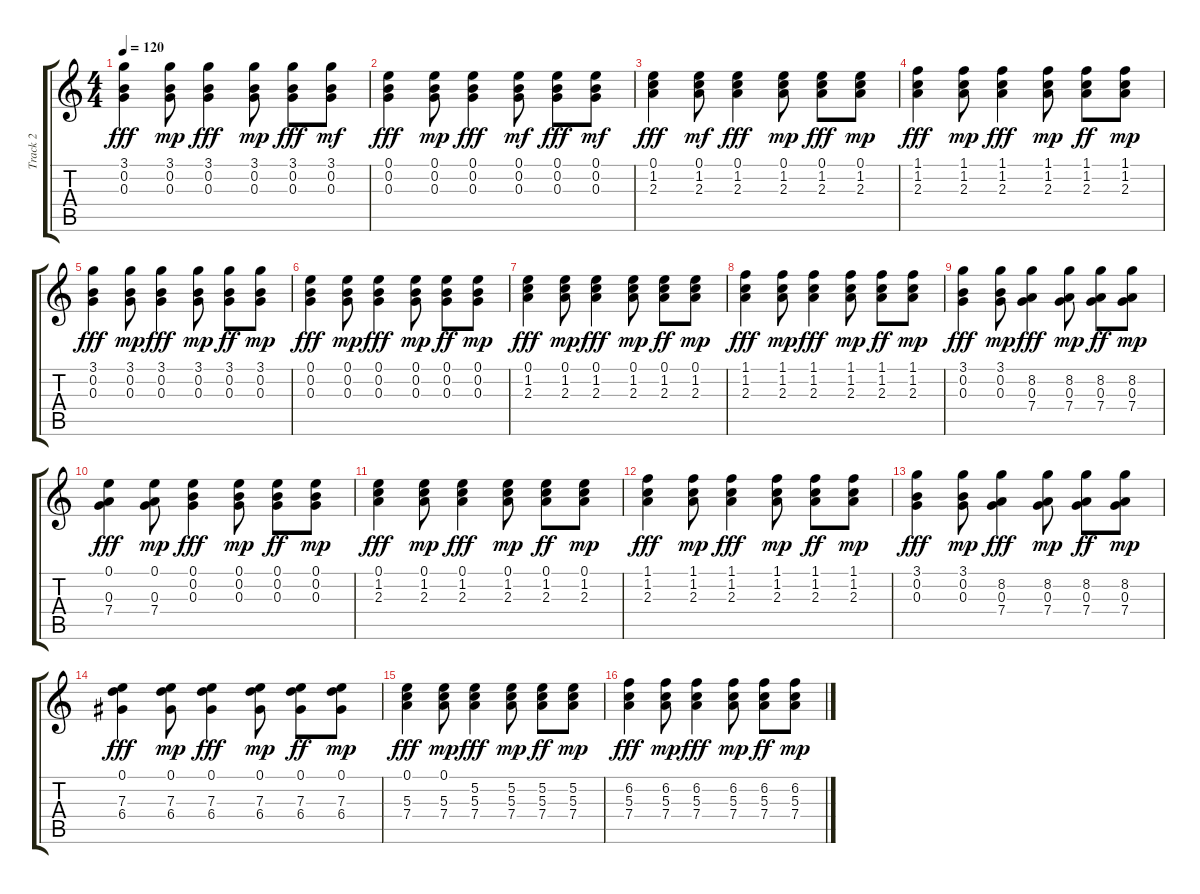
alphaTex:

\track ("Track 2" "Track 2") {instrument acousticguitarsteel}
\staff {score tabs}
\tuning (E4 B3 G3 D3 A2 E2) {hide}
\ts (4 4)
\tempo 120
\clef g2
\ks c
(3.1 0.2 0.3).4{dy fff} (3.1 0.2 0.3).8{dy mp} (3.1 0.2 0.3).4{dy fff} (3.1 0.2 0.3).8{dy mp} (3.1 0.2 0.3).8{dy fff} (3.1 0.2 0.3).8{dy mf} |
(0.1 0.2 0.3).4{dy fff} (0.1 0.2 0.3).8{dy mp} (0.1 0.2 0.3).4{dy fff} (0.1 0.2 0.3).8{dy mf} (0.1 0.2 0.3).8{dy fff} (0.1 0.2 0.3).8{dy mf} |
(0.1 1.2 2.3).4{dy fff} (0.1 1.2 2.3).8{dy mf} (0.1 1.2 2.3).4{dy fff} (0.1 1.2 2.3).8{dy mp} (0.1 1.2 2.3).8{dy fff} (0.1 1.2 2.3).8{dy mp} |
(1.1 1.2 2.3).4{dy fff} (1.1 1.2 2.3).8{dy mp} (1.1 1.2 2.3).4{dy fff} (1.1 1.2 2.3).8{dy mp} (1.1 1.2 2.3).8{dy ff} (1.1 1.2 2.3).8{dy mp} |
(3.1 0.2 0.3).4{dy fff} (3.1 0.2 0.3).8{dy mp} (3.1 0.2 0.3).4{dy fff} (3.1 0.2 0.3).8{dy mp} (3.1 0.2 0.3).8{dy ff} (3.1 0.2 0.3).8{dy mp} |
(0.1 0.2 0.3).4{dy fff} (0.1 0.2 0.3).8{dy mp} (0.1 0.2 0.3).4{dy fff} (0.1 0.2 0.3).8{dy mp} (0.1 0.2 0.3).8{dy ff} (0.1 0.2 0.3).8{dy mp} |
(0.1 1.2 2.3).4{dy fff} (0.1 1.2 2.3).8{dy mp} (0.1 1.2 2.3).4{dy fff} (0.1 1.2 2.3).8{dy mp} (0.1 1.2 2.3).8{dy ff} (0.1 1.2 2.3).8{dy mp} |
(1.1 1.2 2.3).4{dy fff} (1.1 1.2 2.3).8{dy mp} (1.1 1.2 2.3).4{dy fff} (1.1 1.2 2.3).8{dy mp} (1.1 1.2 2.3).8{dy ff} (1.1 1.2 2.3).8{dy mp} |
(3.1 0.2 0.3).4{dy fff} (3.1 0.2 0.3).8{dy mp} (8.2 0.3 7.4).4{dy fff} (8.2 0.3 7.4).8{dy mp} (8.2 0.3 7.4).8{dy ff} (8.2 0.3 7.4).8{dy mp} |
(0.1 0.3 7.4).4{dy fff} (0.1 0.3 7.4).8{dy mp} (0.1 0.2 0.3).4{dy fff} (0.1 0.2 0.3).8{dy mp} (0.1 0.2 0.3).8{dy ff} (0.1 0.2 0.3).8{dy mp} |
(0.1 1.2 2.3).4{dy fff} (0.1 1.2 2.3).8{dy mp} (0.1 1.2 2.3).4{dy fff} (0.1 1.2 2.3).8{dy mp} (0.1 1.2 2.3).8{dy ff} (0.1 1.2 2.3).8{dy mp} |
(1.1 1.2 2.3).4{dy fff} (1.1 1.2 2.3).8{dy mp} (1.1 1.2 2.3).4{dy fff} (1.1 1.2 2.3).8{dy mp} (1.1 1.2 2.3).8{dy ff} (1.1 1.2 2.3).8{dy mp} |
(3.1 0.2 0.3).4{dy fff} (3.1 0.2 0.3).8{dy mp} (8.2 0.3 7.4).4{dy fff} (8.2 0.3 7.4).8{dy mp} (8.2 0.3 7.4).8{dy ff} (8.2 0.3 7.4).8{dy mp} |
(0.1 7.3 6.4).4{dy fff} (0.1 7.3 6.4).8{dy mp} (0.1 7.3 6.4).4{dy fff} (0.1 7.3 6.4).8{dy mp} (0.1 7.3 6.4).8{dy ff} (0.1 7.3 6.4).8{dy mp} |
(0.1 5.3 7.4).4{dy fff} (0.1 5.3 7.4).8{dy mp} (5.2 5.3 7.4).4{dy fff} (5.2 5.3 7.4).8{dy mp} (5.2 5.3 7.4).8{dy ff} (5.2 5.3 7.4).8{dy mp} |
(6.2 5.3 7.4).4{dy fff} (6.2 5.3 7.4).8{dy mp} (6.2 5.3 7.4).4{dy fff} (6.2 5.3 7.4).8{dy mp} (6.2 5.3 7.4).8{dy ff} (6.2 5.3 7.4).8{dy mp}
